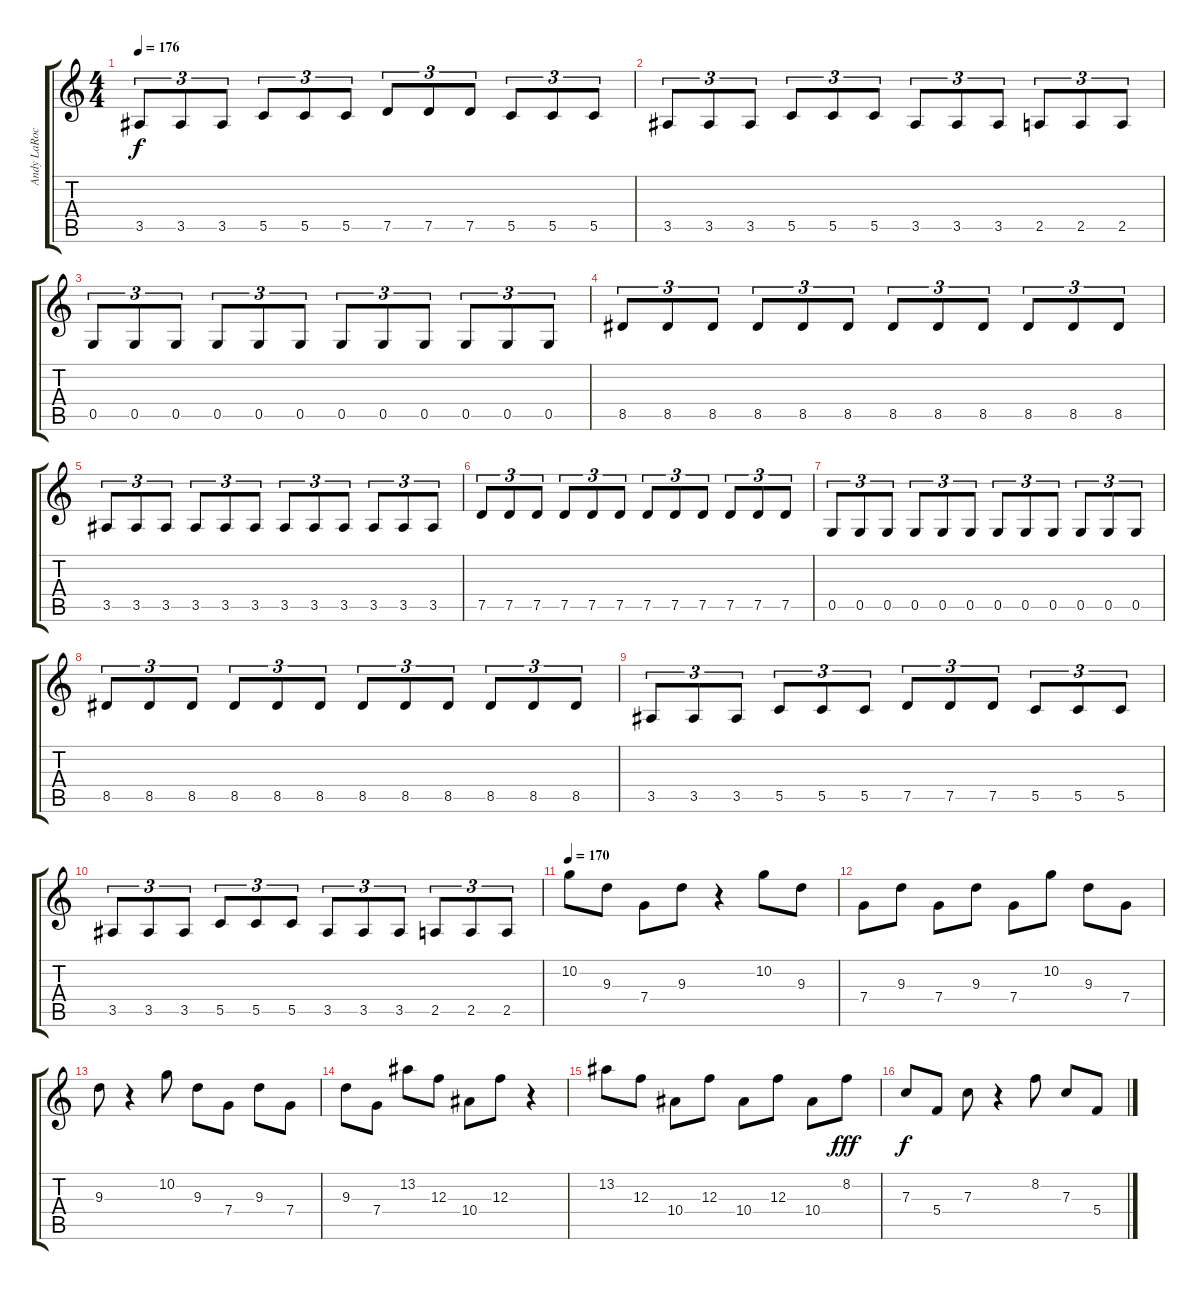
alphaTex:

\track ("Andy LaRocque" "Andy LaRoc") {instrument distortionguitar}
\staff {score tabs}
\tuning (D4 A3 F3 C3 G2 D2) {hide}
\ts (4 4)
\tempo 176
\clef g2
\ks c
3.5.8{tu (3 2) dy f} 3.5.8{tu (3 2)} 3.5.8{tu (3 2)} 5.5.8{tu (3 2)} 5.5.8{tu (3 2)} 5.5.8{tu (3 2)} 7.5.8{tu (3 2)} 7.5.8{tu (3 2)} 7.5.8{tu (3 2)} 5.5.8{tu (3 2)} 5.5.8{tu (3 2)} 5.5.8{tu (3 2)} |
3.5.8{tu (3 2)} 3.5.8{tu (3 2)} 3.5.8{tu (3 2)} 5.5.8{tu (3 2)} 5.5.8{tu (3 2)} 5.5.8{tu (3 2)} 3.5.8{tu (3 2)} 3.5.8{tu (3 2)} 3.5.8{tu (3 2)} 2.5.8{tu (3 2)} 2.5.8{tu (3 2)} 2.5.8{tu (3 2)} |
0.5.8{tu (3 2)} 0.5.8{tu (3 2)} 0.5.8{tu (3 2)} 0.5.8{tu (3 2)} 0.5.8{tu (3 2)} 0.5.8{tu (3 2)} 0.5.8{tu (3 2)} 0.5.8{tu (3 2)} 0.5.8{tu (3 2)} 0.5.8{tu (3 2)} 0.5.8{tu (3 2)} 0.5.8{tu (3 2)} |
8.5.8{tu (3 2)} 8.5.8{tu (3 2)} 8.5.8{tu (3 2)} 8.5.8{tu (3 2)} 8.5.8{tu (3 2)} 8.5.8{tu (3 2)} 8.5.8{tu (3 2)} 8.5.8{tu (3 2)} 8.5.8{tu (3 2)} 8.5.8{tu (3 2)} 8.5.8{tu (3 2)} 8.5.8{tu (3 2)} |
3.5.8{tu (3 2)} 3.5.8{tu (3 2)} 3.5.8{tu (3 2)} 3.5.8{tu (3 2)} 3.5.8{tu (3 2)} 3.5.8{tu (3 2)} 3.5.8{tu (3 2)} 3.5.8{tu (3 2)} 3.5.8{tu (3 2)} 3.5.8{tu (3 2)} 3.5.8{tu (3 2)} 3.5.8{tu (3 2)} |
7.5.8{tu (3 2)} 7.5.8{tu (3 2)} 7.5.8{tu (3 2)} 7.5.8{tu (3 2)} 7.5.8{tu (3 2)} 7.5.8{tu (3 2)} 7.5.8{tu (3 2)} 7.5.8{tu (3 2)} 7.5.8{tu (3 2)} 7.5.8{tu (3 2)} 7.5.8{tu (3 2)} 7.5.8{tu (3 2)} |
0.5.8{tu (3 2)} 0.5.8{tu (3 2)} 0.5.8{tu (3 2)} 0.5.8{tu (3 2)} 0.5.8{tu (3 2)} 0.5.8{tu (3 2)} 0.5.8{tu (3 2)} 0.5.8{tu (3 2)} 0.5.8{tu (3 2)} 0.5.8{tu (3 2)} 0.5.8{tu (3 2)} 0.5.8{tu (3 2)} |
8.5.8{tu (3 2)} 8.5.8{tu (3 2)} 8.5.8{tu (3 2)} 8.5.8{tu (3 2)} 8.5.8{tu (3 2)} 8.5.8{tu (3 2)} 8.5.8{tu (3 2)} 8.5.8{tu (3 2)} 8.5.8{tu (3 2)} 8.5.8{tu (3 2)} 8.5.8{tu (3 2)} 8.5.8{tu (3 2)} |
3.5.8{tu (3 2)} 3.5.8{tu (3 2)} 3.5.8{tu (3 2)} 5.5.8{tu (3 2)} 5.5.8{tu (3 2)} 5.5.8{tu (3 2)} 7.5.8{tu (3 2)} 7.5.8{tu (3 2)} 7.5.8{tu (3 2)} 5.5.8{tu (3 2)} 5.5.8{tu (3 2)} 5.5.8{tu (3 2)} |
3.5.8{tu (3 2)} 3.5.8{tu (3 2)} 3.5.8{tu (3 2)} 5.5.8{tu (3 2)} 5.5.8{tu (3 2)} 5.5.8{tu (3 2)} 3.5.8{tu (3 2)} 3.5.8{tu (3 2)} 3.5.8{tu (3 2)} 2.5.8{tu (3 2)} 2.5.8{tu (3 2)} 2.5.8{tu (3 2)} |
\tempo 170
10.2.8 9.3.8 7.4.8 9.3.8 r.4 10.2.8 9.3.8 |
7.4.8 9.3.8 7.4.8 9.3.8 7.4.8 10.2.8 9.3.8 7.4.8 |
9.3.8 r.4 10.2.8 9.3.8 7.4.8 9.3.8 7.4.8 |
9.3.8 7.4.8 13.2.8 12.3.8 10.4.8 12.3.8 r.4 |
13.2.8 12.3.8 10.4.8 12.3.8 10.4.8 12.3.8 10.4.8 8.2.8{dy fff} |
7.3.8{dy f} 5.4.8 7.3.8 r.4 8.2.8 7.3.8 5.4.8
